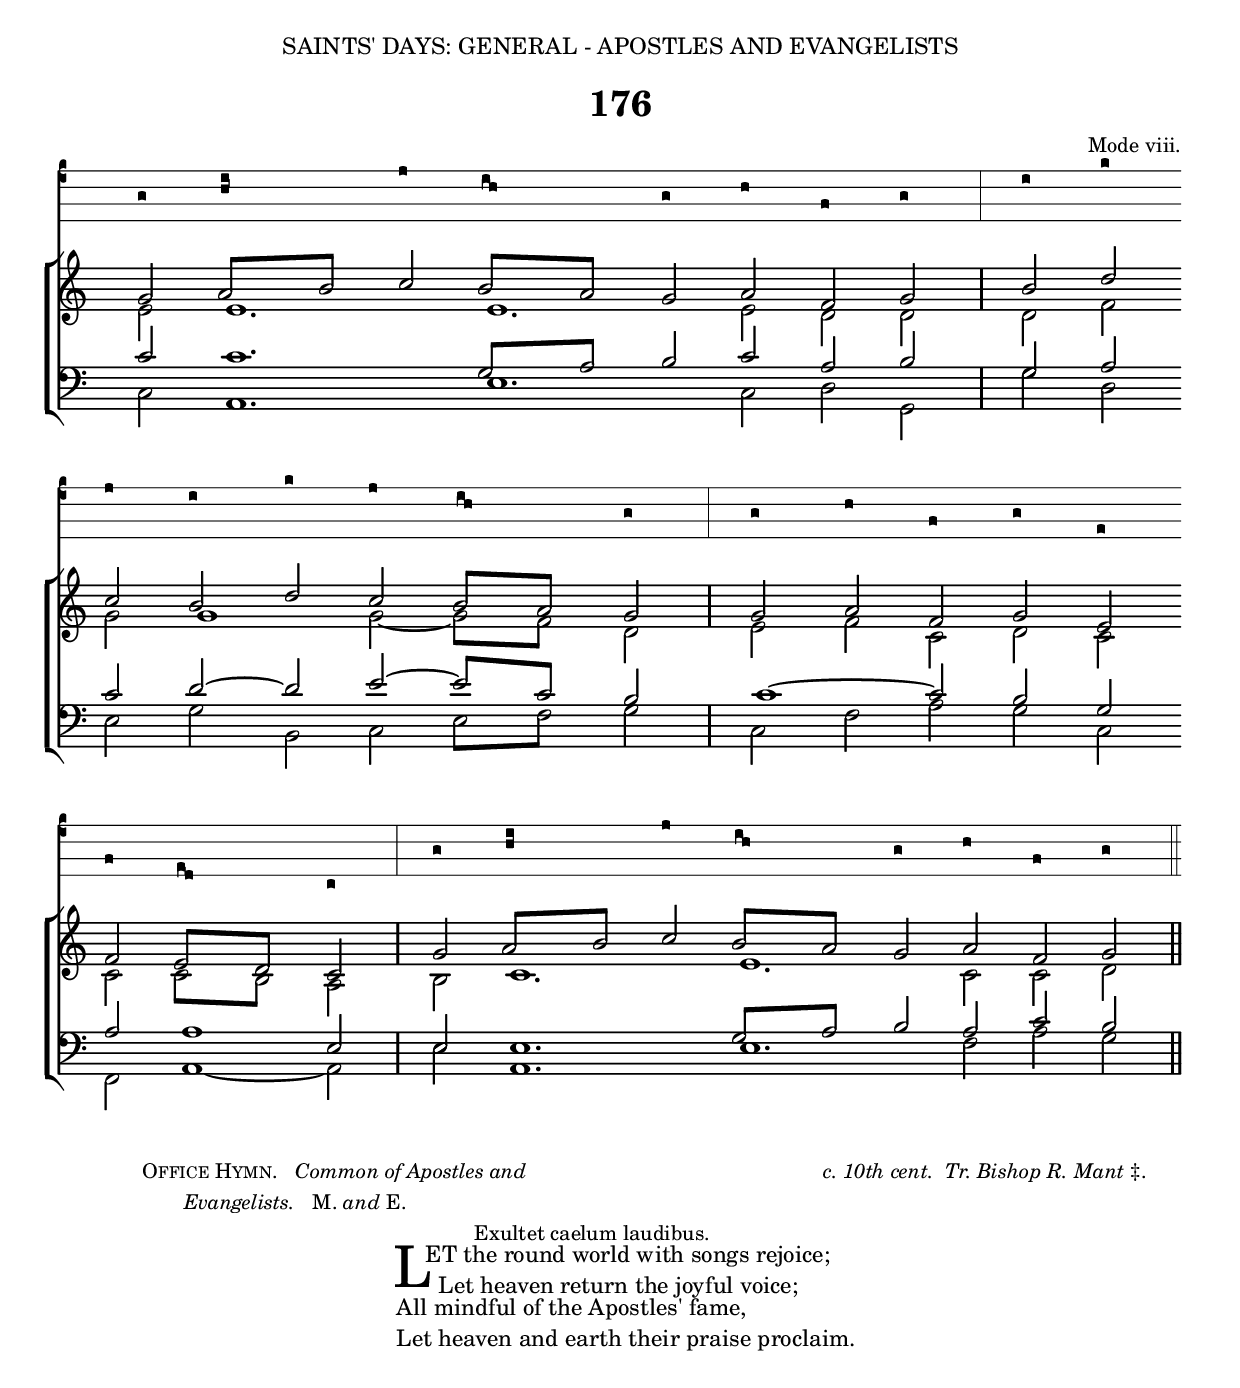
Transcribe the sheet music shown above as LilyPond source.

%%% 284.png
%%% Hymn 176 Let the round world with songs rejoice
%%% Version 1


\version "2.10"

\include "gregorian-init.ly"

\header {
  dedication = \markup { \center-align {  "SAINTS' DAYS: GENERAL - APOSTLES AND EVANGELISTS"
		\hspace #0.1 }}	

  title = "176"
  
  arranger = \markup { \small { "Mode viii." }}
  
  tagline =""
}

%%%%%%%%%%%%%%%% Macros

%% macro settings for stemless long note which is 2x duration of regular white note    
ln = {\once \override NoteHead #'duration-log = #0 
           \once \override Stem #'stencil = ##f
           \once \override NoteColumn #'force-hshift = #0.4 }

%% a second set of macro settings for stemless long notes ( 2x duration of regular white note )
%% this one uses X-offset instead of force-hshift.
%% All long notes are offset slightly to the right with respect to any beamed notes which 
%% they are aligned with.  Normally, this is done with force-hshift.  
%% However, when 2 long notes occur one atop the other (i.e. in S + A pats or in T + B parts), then applying force-hshift
%% to both does not work.  Hence one note needs to be moved with the regular force-hshift in the \ln macro above,
%% while the other is moved with X-offset with the macro \lnb
%% In general force-hshift is preferred whenever possible as slurs are adjusted automatically, while X-offset especially
%% when used with a bottom slur often results in a slur starting too far to the left and which then needs manual adjustment. 

lnb = {\once \override NoteHead #'duration-log = #0 
           \once \override Stem #'stencil = ##f
           \once \override NoteHead #'X-offset = #0.8 }

				
%%%%%%%%%%%%% End of Macro Definitions		
		
%%% plainsong voice

plainsong = \context VaticanaVoice  {  \relative c { 
	\clef "vaticana-do3"
	\set fontSize = #3
        \key c \major 

g'8 \[ a \pes b \] c \[ b \flexa a \] g a f g \bar "|" b d \bar "" \break
c b d c \[ b \flexa a \] g \bar "|" g a f g e \bar "" \break
f \[ e \flexa d \] c \bar "|" g' \[ a \pes b \] c \[ b \flexa a \] g a f g \bar "||"
}}
  
  
%%% SATB voices

global = {
  \key c \major 
  \set Staff.midiInstrument = "church organ"
}


soprano = \relative c' {
	\autoBeamOff
g'8 a[ b] c b[ a] g a f g \bar "|" b d \bar "" \break
c b d c b[ a] g \bar "|" g a f g e \bar "" \break
f e[ d] c \bar "|" g' a[ b] c b[ a] g a f g \bar "||"
}


alto = \relative c' {
	\autoBeamOff
e8 \ln e4. \ln e4. e8 d d \bar "|" d f \bar "" \break
g \ln g4 g8 ~ g[ f] d \bar "|" e f c d  c \bar "" \break
c c[ b] a \bar "|" b \ln c4. \ln e4. c8 c d \bar "||"
}


tenor = \relative c { \clef bass
	\autoBeamOff
c'8 \ln c4. g8[ a] b c a b \bar "|" g a \bar "" \break
c d ~ d e ~ e[ c] b \bar "|" \ln c4 ~ c8 b g \bar "" \break
a \ln a4 e8 \bar "|" e \ln e4. g8[ a] b a c b \bar "||"
}

bass = \relative c { \clef bass
	\autoBeamOff
c8 \lnb a4. \ln e'4. c8 d g, \bar "|" g' d \bar "" \break
e g b, c e[ f] g \bar "|" c, f a g c, \bar "" \break
f, \lnb a4 ~ a8 \bar "|" e' \lnb a,4. \ln e'4. f8 a g \bar "||"
}


#(ly:set-option 'point-and-click #f)

\book {

\paper {
 #(set-paper-size "a4")
%% annotate-spacing = ##t
 print-page-number = ##f
 ragged-last-bottom = ##t
 ragged-bottom = ##t
}

\score {	
  <<
  \new VaticanaStaff {\plainsong }
  \new ChoirStaff <<
   \new Staff = "upper" <<
      \context Voice = sopranos {\voiceOne \global \soprano }
      \context Voice = altos {\voiceTwo \global \alto }
                      >> 
   \new Staff = "lower" <<
      \context Voice = tenors {\voiceOne \global \tenor }
      \context Voice = bass {\voiceTwo \global \bass }
	             >> 
		 >>  
  >>

\layout {
	
  ragged-right = ##f
  ragged-last = ##f
  \context { \Score timing = ##f }
  \context { \Score \override TimeSignature #'transparent = ##t }
  \context { \Score \remove "Mark_engraver" }
  \context { \Staff \consists "Mark_engraver" }
  
  % *** Needed to produce beamed minims - which are quavers in disguise
  \context { \Staff \override NoteHead #'duration-log = #1 }
  \context { \Staff \override Stem #'flag-style = #'no-flag }
  
  \context { \VaticanaStaff
           % *** Increases distance between lines of staff  
           \override StaffSymbol #'staff-space = #1.6            
           % *** Changes staff to black instead of default red
           \revert StaffSymbol #'color
           % *** Makes clef bigger       
           \override Clef #'font-size = #3
           % *** Would make ledger lines black, if there were any
           \revert LedgerLineSpanner #'color
           % *** Makes terminal barline visible 
           \override BarLine #'transparent = ##f 
  	   % *** Remove custos
	   \remove Custos_engraver
	   % needed for certain tweaks
	   \consists "Mark_engraver"
           }
     }
} %%% score bracket 

%%% A separate score block to generate the midi minus the plainsong voice
%%% Since minims are quavers in disguise, tempo has to be set accordingly, tempo set to 2=80

\score {	
  \new ChoirStaff <<
   \new Staff = "upper" <<
      \context Voice = sopranos {\voiceOne \global \soprano }
      \context Voice = altos {\voiceTwo \global \alto }
                      >> 
   \new Staff = "lower" <<
      \context Voice = tenors {\voiceOne \global \tenor }
      \context Voice = bass {\voiceTwo \global \bass }
	             >> 
		 >>  

\midi { 
  \context { \Score tempoWholesPerMinute = #(ly:make-moment 80 8) }
       } 
}


%%% Lyric titles and attributions

\markup { \hspace #8 \small {  \column { \line {\smallCaps  "Office Hymn."  \italic "  Common of Apostles and"  \hspace #28 \italic "c. 10th cent.  Tr. Bishop R. Mant" "‡." }    
	\line { \hspace #4 \italic "Evangelists.  "  "M." \italic "and" "E." } 
	\line { \hspace #32 "Exultet caelum laudibus." }
}}}


%%% Lyrics

\markup { \hspace #30 %%add space as necc. to center the column
          \column { %% super column of everything
	              \column { %%verse 1 is a column of 2 lines  
	                  \line { \hspace #2.2 \column { \lower #2.4 \fontsize #8 "L" }   %%Drop Cap goes here
				  \hspace #-1.2    %% adjust this if other letters are too far from Drop Cap
				  \column  { \raise #0.0 "ET the round world with songs rejoice;"
			                                 "  Let heaven return the joyful voice;" } }          
	                  \line {  \hspace #2.5  %%adjust hspace until this line left edge is flush with Drop Cap
				   \lower  #1.56  %%adjust this until the line spacing looks right
				   \column {   
					   "All mindful of the Apostles' fame,"
					   "Let heaven and earth their praise proclaim."
			  		}}
		      } %%end verse 1
	  } %%% end super column
}



%%fake score block to occupy space and force a pagebreak.  Can't think of a better way of doing this.
\score{
	{s4 }
\header { breakbefore = ##f piece = ##f opus = ##f tagline = ##f }
\layout{	
	\context { \Staff
		\remove Time_signature_engraver
		\remove Key_engraver
		\remove Clef_engraver
		\remove Staff_symbol_engraver
}}}

%%% Second page
%%% Continuation of lyrics

\markup { \hspace #30 %%add space as necc. to center the column
          \column { %% super column of everything
		  	\hspace #1  % adds vertical spacing between verses  
           		\line { "2  "
			   \column {	     
				  "Ye servants who once bore the light"
				  "Of Gospel truth o'er heathen night,"
				  "Still may your work that light impart,"
				  "To glad our eyes and cheer our heart."
				  "           " %%% adds vertical spacing between verses
			}}
			   \line { "3  "
			   \column {	     
				  "O God, by whom to them was given"
				  "The key that shuts and opens heaven,"
				  "Our chains unbind, our loss repair,"
				  "And grant us grace to enter there;"
				  "           " %%% adds vertical spacing between verses
			}} 
			  \line { "4  "
			   \column {	     
				  "For at thy will they preached the word"
				  "Which cured disease, which health conferred:"
				  "O may that healing power once more"
				  "Our souls to grace and health restore:"
				  "           " %%% adds vertical spacing between verses
			}}
			   \line { "5  "
			   \column {	     
				  "That when thy Son again shall come,"
				  "And speak the world's unerring doom,"
				  "He may with them pronounce us blest,"
				  "And place us in thy endless rest."
				  "           " %%% adds vertical spacing between verses
			}}
			\line { "6. "
				\column {	     
				  "To thee, O Father; Son, to thee;"
				  "To thee, blest Spirit, glory be!"
				  "So was it ay for ages past,"
				  "So shall through endless ages last.     Amen."
     			}}

	  }
} %%% lyric markup bracket



%%% Amen score block

\score {  	
  <<
    <<
  \new VaticanaStaff <<
  \context VaticanaVoice = "plainsongamen"  {  \relative c { 	  
	\set Score.timing = ##f
	\override Staff.Clef #'#'font-size = #3
	\clef "vaticana-do3"
	\set fontSize = #3
	\override Staff.StaffSymbol #'staff-space = #1.6
	 
        \[ g'8 \pes a8 \]   \[
	    \override NoteHead #'extra-offset = #'(0.0 . -0.1 ) g8 
            \override NoteHead #'extra-offset = #'(-0.38 . 0.0 ) \flexa  f8 \pes 
            \override NoteHead #'extra-offset = #'(0.02 . 0.05) g8 \] }} 
                    >> 
 \new Lyrics = "lyrics" { s1 }
 \new ChoirStaff
   <<
   \context Staff = upper \with {  fontSize = #-3  \override StaffSymbol #'staff-space = #(magstep -2) } 
                              << 
	\context Voice = "sopranos" { \relative c' { 
	                                              \clef treble \global
	                                              \voiceOne g'8[ a] g8[ f8 g8] \bar "||" }}
	\context Voice = "altos"    { \relative c' { 
	                                              \global
	                                              \voiceTwo e8[ f] c[ c d] \bar "||" }}
	                      >>
	\context Staff = lower \with { fontSize = #-3  \override StaffSymbol #'staff-space = #(magstep -2) } 
	                      <<
	\context Voice = "tenors" { \relative c { 
		                                  \clef bass  \global
	                                          \voiceThree  \ln c'4 ~ \ln c4 b8 \bar "||" }}
	\context Voice = "basses" { \relative c { 
	                                          \clef bass  \global
						  \voiceFour c8[ f,8] c'8[ a8 g8] \bar "||" }}
			        >> 
   >>
  \context Lyrics = "lyrics" \lyricsto "sopranos" { \override LyricText #'font-size = #-1  "  A   " -- _ "   men." }
  >>
>>

\header { breakbefore = ##f piece = " " opus = " " }

\layout {
     indent = 13\cm
     raggedright = ##t
     packed = ##f
     \context { \Score \override TimeSignature #'transparent = ##t }
     \context { \Score \override SeparationItem #'padding = #2 }
     \context { \Staff \override VerticalAxisGroup #'minimum-Y-extent = #'( -5 . 4) }
     \context { \Score \remove "Bar_number_engraver"
		timing = ##f 
              }
     \context { \Staff \override NoteHead #'duration-log = #1 }
     \context { \Staff \override Stem #'flag-style = #'no-flag }
     \context { \VaticanaStaff %%customize vaticana staff context 
	          \revert StaffSymbol #'color
		  \revert LedgerLineSpanner #'color
		  \override BarLine #'transparent = ##f 
		  \remove Custos_engraver
 	} 
} 

}

%%% Separate score block for Amen midi minus plainsong voice
%%% Since the minims are quavers in disguise, the tempo has to be adjusted accordingly. A tempo of 2=80 is set.

\score {  	
 \new ChoirStaff
   <<
   \context Staff = upper \with {  fontSize = #-3  \override StaffSymbol #'staff-space = #(magstep -2) } 
                              << 
	\context Voice = "sopranos" { \relative c' { 
	                                              \clef treble \global
	                                              \voiceOne g'8[ a] g8[ f8 g8] \bar "||" }}
	\context Voice = "altos"    { \relative c' { 
	                                              \global
	                                              \voiceTwo e8[ f] c[ c d] \bar "||" }}
	                      >>
	\context Staff = lower \with { fontSize = #-3  \override StaffSymbol #'staff-space = #(magstep -2) } 
	                      <<
	\context Voice = "tenors" { \relative c { 
		                                  \clef bass  \global
	                                          \voiceThree  \ln c'4 ~ \ln c4 b8 \bar "||" }}
	\context Voice = "basses" { \relative c { 
	                                          \clef bass  \global
						  \voiceFour c8[ f,8] c'8[ a8 g8] \bar "||" }}
			        >> 
   >>
   
\midi {  
   \context { \Score tempoWholesPerMinute = #(ly:make-moment 80 8) } }
      }
   	
      
%%%% Office Hymns markup

\markup { \hspace #53 \center-align {
	\line { \italic "Office Hymn for Apostles and Evangelists during Eastertide. " "E." \italic "and" "M. 123," \italic "Part" "2;" }   
        \line { \italic "and for" "M."\italic "and" "E. 124," \italic "Part" "2." }
}}
	
	
} %% book bracket

